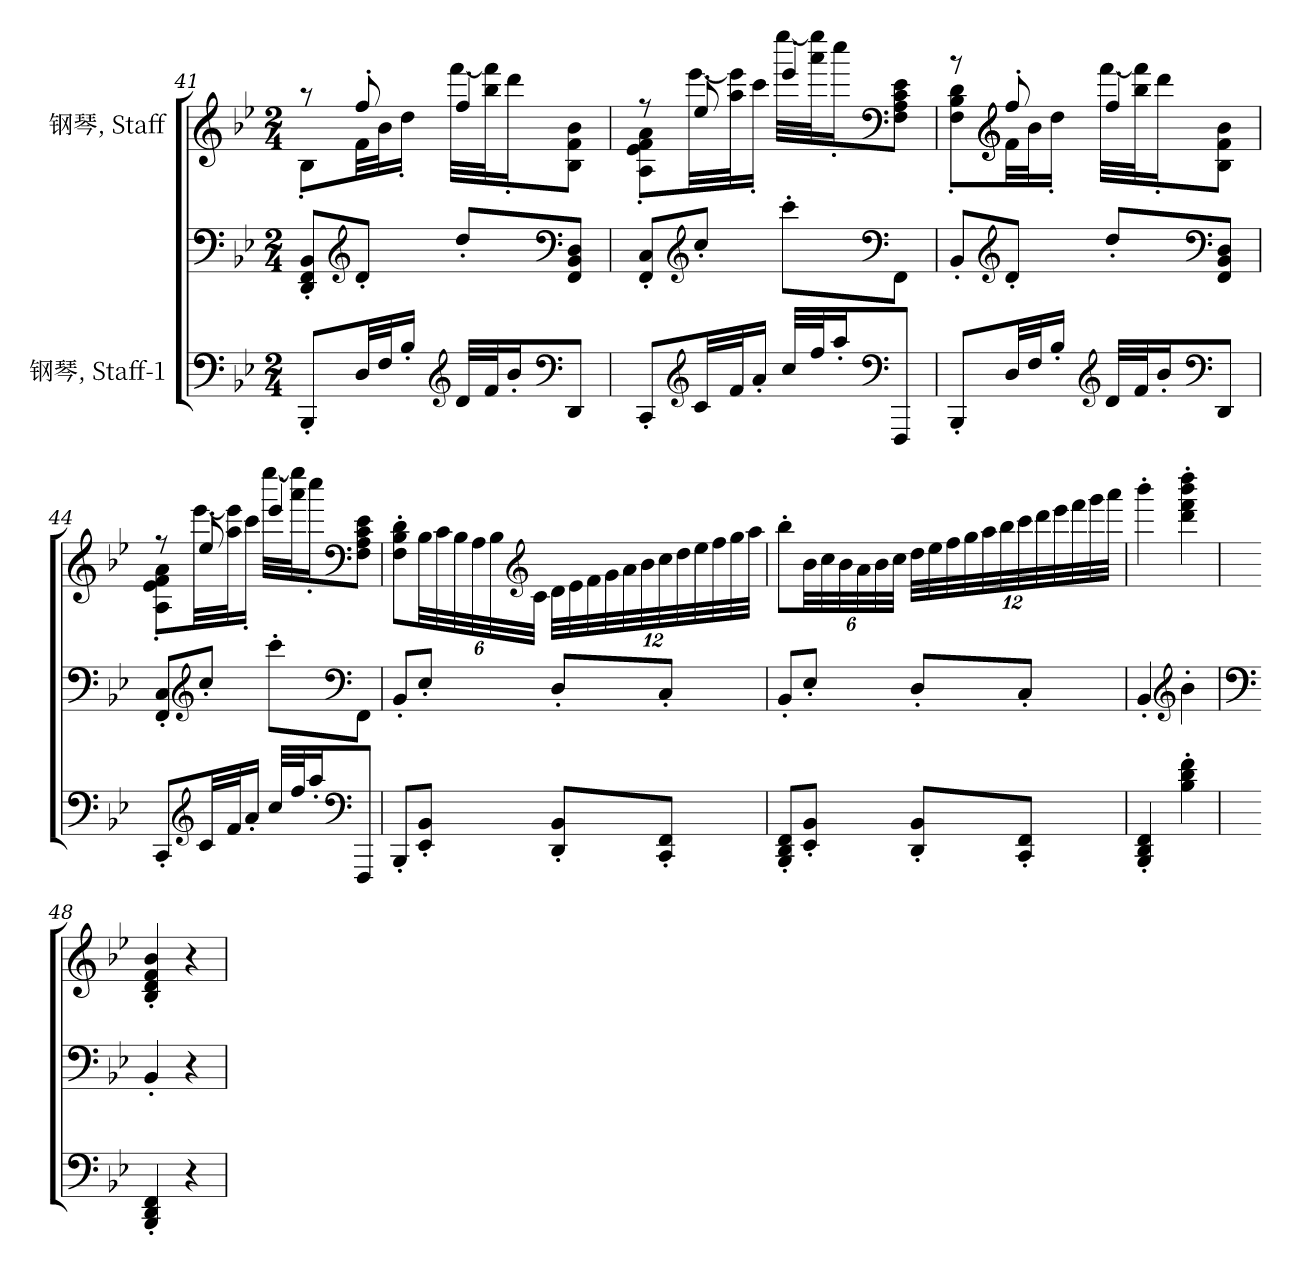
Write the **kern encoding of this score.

**kern	**kern	**kern
*part2	*part2	*part1
*staff3	*staff2	*staff1
*I"钢琴, Staff-1	*	*I"钢琴, Staff
!!LO:PB:g=z
*clefF4	*clefF4	*clefG2
*k[b-e-]	*k[b-e-]	*k[b-e-]
*M2/4	*M2/4	*M2/4
=41	=41	=41
*	*	*^
8BBB-'/L	8DD/' 8FF/' 8BB-/'L	8r	8B-'\L
*	*clefG2	*	*
32D/LL	8d'/J	8ff'/	32f\LL
32F/J	.	.	32b-\J
16B-'/JJ	.	.	16dd'\JJ
*clefG2	*	*	*
32d/LLL	8dd'/L	4ff'/	[32fff\LLL
32f/J	.	.	32bb-\ 32fff\]J
16b-'/J	.	.	16ddd'\J
*clefF4	*clefF4	*	*
8DD/J	8FF/ 8BB-/ 8D/J	.	8B-\ 8f\ 8b-\J
=42	=42	=42	=42
8CC'/L	8FF/' 8C/'L	8r	8A\' 8e-\' 8f\' 8a\'L
*clefG2	*clefG2	*	*
32c/LL	8cc'/J	8ee-'/	[32eee-\LL
32f/J	.	.	32aa\ 32eee-\]J
16a'/JJ	.	.	16ccc'\JJ
32cc/LLL	8ccc'\L	4eee-'/	[32eeee-\LLL
32ff/J	.	.	32aaa\ 32eeee-\]J
16aa'/J	.	.	16cccc'\J
*clefF4	*clefF4	*clefF4	*
8FFF/J	8FF\J	.	8F\ 8A\ 8c\ 8e-\J
!!LO:LB:g=z	!!
=43	=43	=43	=43
8BBB-'/L	8BB-'/L	8r	8F\' 8B-\' 8d\'L
*	*clefG2	*clefG2	*
32D/LL	8d'/J	8ff'/	32f\LL
32F/J	.	.	32b-\J
16B-'/JJ	.	.	16dd'\JJ
*clefG2	*	*	*
32d/LLL	8dd'/L	4ff'/	[32fff\LLL
32f/J	.	.	32bb-\ 32fff\]J
16b-'/J	.	.	16ddd'\J
*clefF4	*clefF4	*	*
8DD/J	8FF/ 8BB-/ 8D/J	.	8B-\ 8f\ 8b-\J
=44	=44	=44	=44
8CC'/L	8FF/' 8C/'L	8r	8A\' 8e-\' 8f\' 8a\'L
*clefG2	*clefG2	*	*
32c/LL	8cc'/J	8ee-'/	[32eee-\LL
32f/J	.	.	32aa\ 32eee-\]J
16a'/JJ	.	.	16ccc'\JJ
32cc/LLL	8ccc'\L	4eee-'/	[32eeee-\LLL
32ff/J	.	.	32aaa\ 32eeee-\]J
16aa'/J	.	.	16cccc'\J
*clefF4	*clefF4	*clefF4	*
8FFF/J	8FF\J	.	8F\ 8A\ 8c\ 8e-\J
*	*	*v	*v
!!LO:LB:g=z
=45	=45	=45
8BBB-'/L	8BB-'/L	8F\' 8B-\' 8d\'L
*	*	*Xbrackettup
8EE-/' 8BB-/'J	8E-'/J	48B-\LL
.	.	48c\
.	.	48B-\
.	.	48A\
.	.	48B-\
*	*	*clefG2
.	.	48c\JJJ
8DD/' 8BB-/'L	8D'/L	48d\LLL
.	.	48e-\
.	.	48f\
.	.	48g\
.	.	48a\
.	.	48b-\
8CC/' 8FF/'J	8C'/J	48cc\
.	.	48dd\
.	.	48ee-\
.	.	48ff\
.	.	48gg\
.	.	48aa\JJJ
=46	=46	=46
8BBB-/' 8DD/' 8FF/'L	8BB-'/L	8bb-'\L
8EE-/' 8BB-/'J	8E-'/J	48b-\LL
.	.	48cc\
.	.	48b-\
.	.	48a\
.	.	48b-\
.	.	48cc\JJJ
8DD/' 8BB-/'L	8D'/L	48dd\LLL
.	.	48ee-\
.	.	48ff\
.	.	48gg\
.	.	48aa\
.	.	48bb-\
8CC/' 8FF/'J	8C'/J	48ccc\
.	.	48ddd\
.	.	48eee-\
.	.	48fff\
.	.	48ggg\
.	.	48aaa\JJJ
!!LO:LB:g=z
=47	=47	=47
4BBB-/' 4DD/' 4FF/'	4BB-'/	4bbb-'\
*	*clefG2	*
4B-\' 4d\' 4f\'	4b-'\	4ddd\' 4fff\' 4bbb-\' 4dddd\'
=48	=48	=48
*	*clefF4	*
4BBB-/' 4DD/' 4FF/'	4BB-'/	4B-/' 4d/' 4f/' 4b-/'
4r	4r	4r
=	=	=
*-	*-	*-
